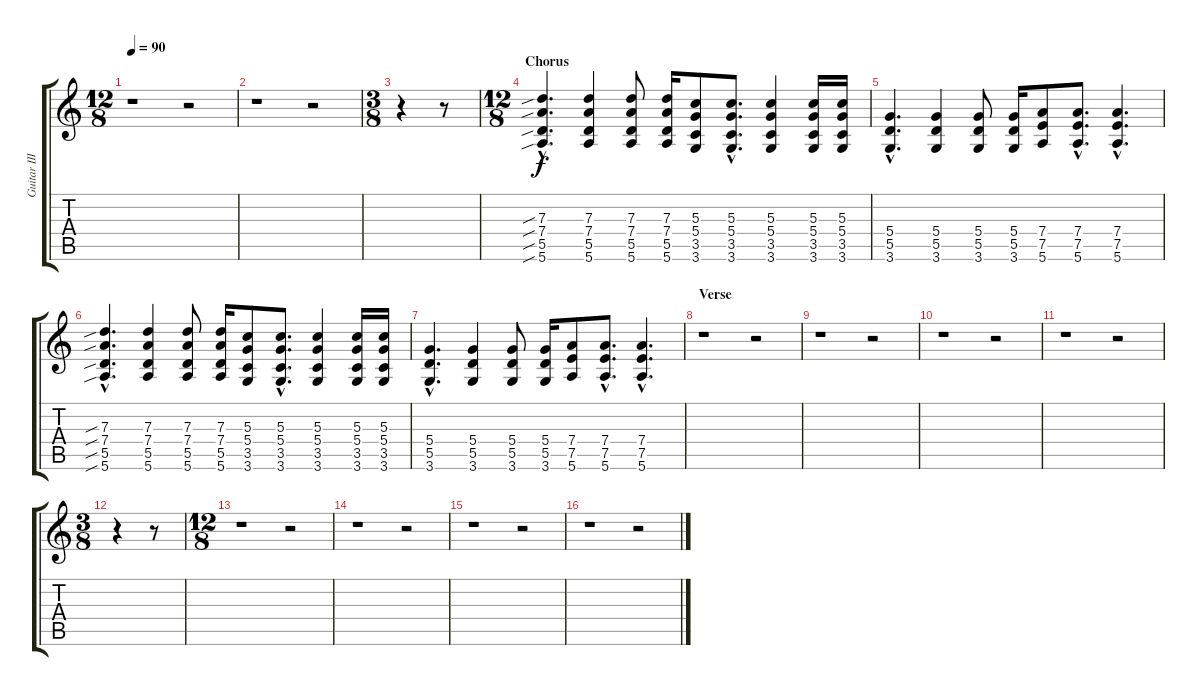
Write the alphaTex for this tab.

\track ("Guitar III" "Guitar III") {instrument distortionguitar}
\staff {score tabs}
\tuning (E4 B3 G3 D3 A2 E2) {hide}
\ts (12 8)
\tempo 90
\clef g2
\ks c
r.1{dy f} r.2 |
r.1 r.2 |
\ts (3 8)
r.4 r.8 |
\ts (12 8)
\section ("" "Chorus")
(7.3{sib hac} 7.4{sib hac} 5.5{sib hac} 5.6{sib hac}).4{d} (7.3 7.4 5.5 5.6).4 (7.3 7.4 5.5 5.6).8 (7.3 7.4 5.5 5.6).16 (5.3 5.4 3.5 3.6).8 (5.3{hac} 5.4{hac} 3.5{hac} 3.6{hac}).8{d} (5.3 5.4 3.5 3.6).4 (5.3 5.4 3.5 3.6).16 (5.3 5.4 3.5 3.6).16 |
(5.4{hac} 5.5{hac} 3.6{hac}).4{d} (5.4 5.5 3.6).4 (5.4 5.5 3.6).8 (5.4 5.5 3.6).16 (7.4 7.5 5.6).8 (7.4{hac} 7.5{hac} 5.6{hac}).8{d} (7.4{hac} 7.5{hac} 5.6{hac}).4{d} |
(7.3{sib hac} 7.4{sib hac} 5.5{sib hac} 5.6{sib hac}).4{d} (7.3 7.4 5.5 5.6).4 (7.3 7.4 5.5 5.6).8 (7.3 7.4 5.5 5.6).16 (5.3 5.4 3.5 3.6).8 (5.3{hac} 5.4{hac} 3.5{hac} 3.6{hac}).8{d} (5.3 5.4 3.5 3.6).4 (5.3 5.4 3.5 3.6).16 (5.3 5.4 3.5 3.6).16 |
(5.4{hac} 5.5{hac} 3.6{hac}).4{d} (5.4 5.5 3.6).4 (5.4 5.5 3.6).8 (5.4 5.5 3.6).16 (7.4 7.5 5.6).8 (7.4{hac} 7.5{hac} 5.6{hac}).8{d} (7.4{hac} 7.5{hac} 5.6{hac}).4{d} |
\section ("" "Verse")
r.1 r.2 |
r.1 r.2 |
r.1 r.2 |
r.1 r.2 |
\ts (3 8)
r.4 r.8 |
\ts (12 8)
r.1 r.2 |
r.1 r.2 |
r.1 r.2 |
r.1 r.2
